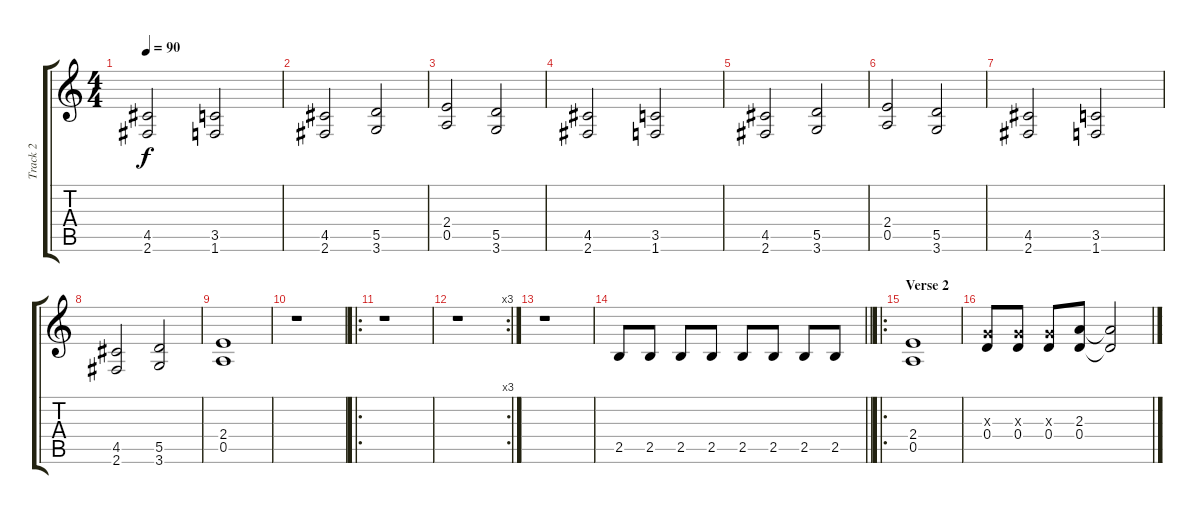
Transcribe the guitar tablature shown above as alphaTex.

\track ("Track 2" "Track 2") {instrument distortionguitar}
\staff {score tabs}
\tuning (E4 B3 G3 D3 A2 E2) {hide}
\ts (4 4)
\tempo 90
\clef g2
\ks c
(4.5 2.6).2{dy f} (3.5 1.6).2 |
(4.5 2.6).2 (5.5 3.6).2 |
(2.4 0.5).2 (5.5 3.6).2 |
(4.5 2.6).2 (3.5 1.6).2 |
(4.5 2.6).2 (5.5 3.6).2 |
(2.4 0.5).2 (5.5 3.6).2 |
(4.5 2.6).2 (3.5 1.6).2 |
(4.5 2.6).2 (5.5 3.6).2 |
(2.4 0.5).1 |
r.1 |
\ro
r.1 |
\rc 3
r.1 |
r.1 |
\barLineRight lightlight
2.5.8 2.5.8 2.5.8 2.5.8 2.5.8 2.5.8 2.5.8 2.5.8 |
\ro
\section ("" "Verse 2")
(2.4 0.5).1 |
(0.3{x} 0.4).8 (0.3{x} 0.4).8 (0.3{x} 0.4).8 (2.3 0.4).8 (2.3{t} 0.4{t}).2
